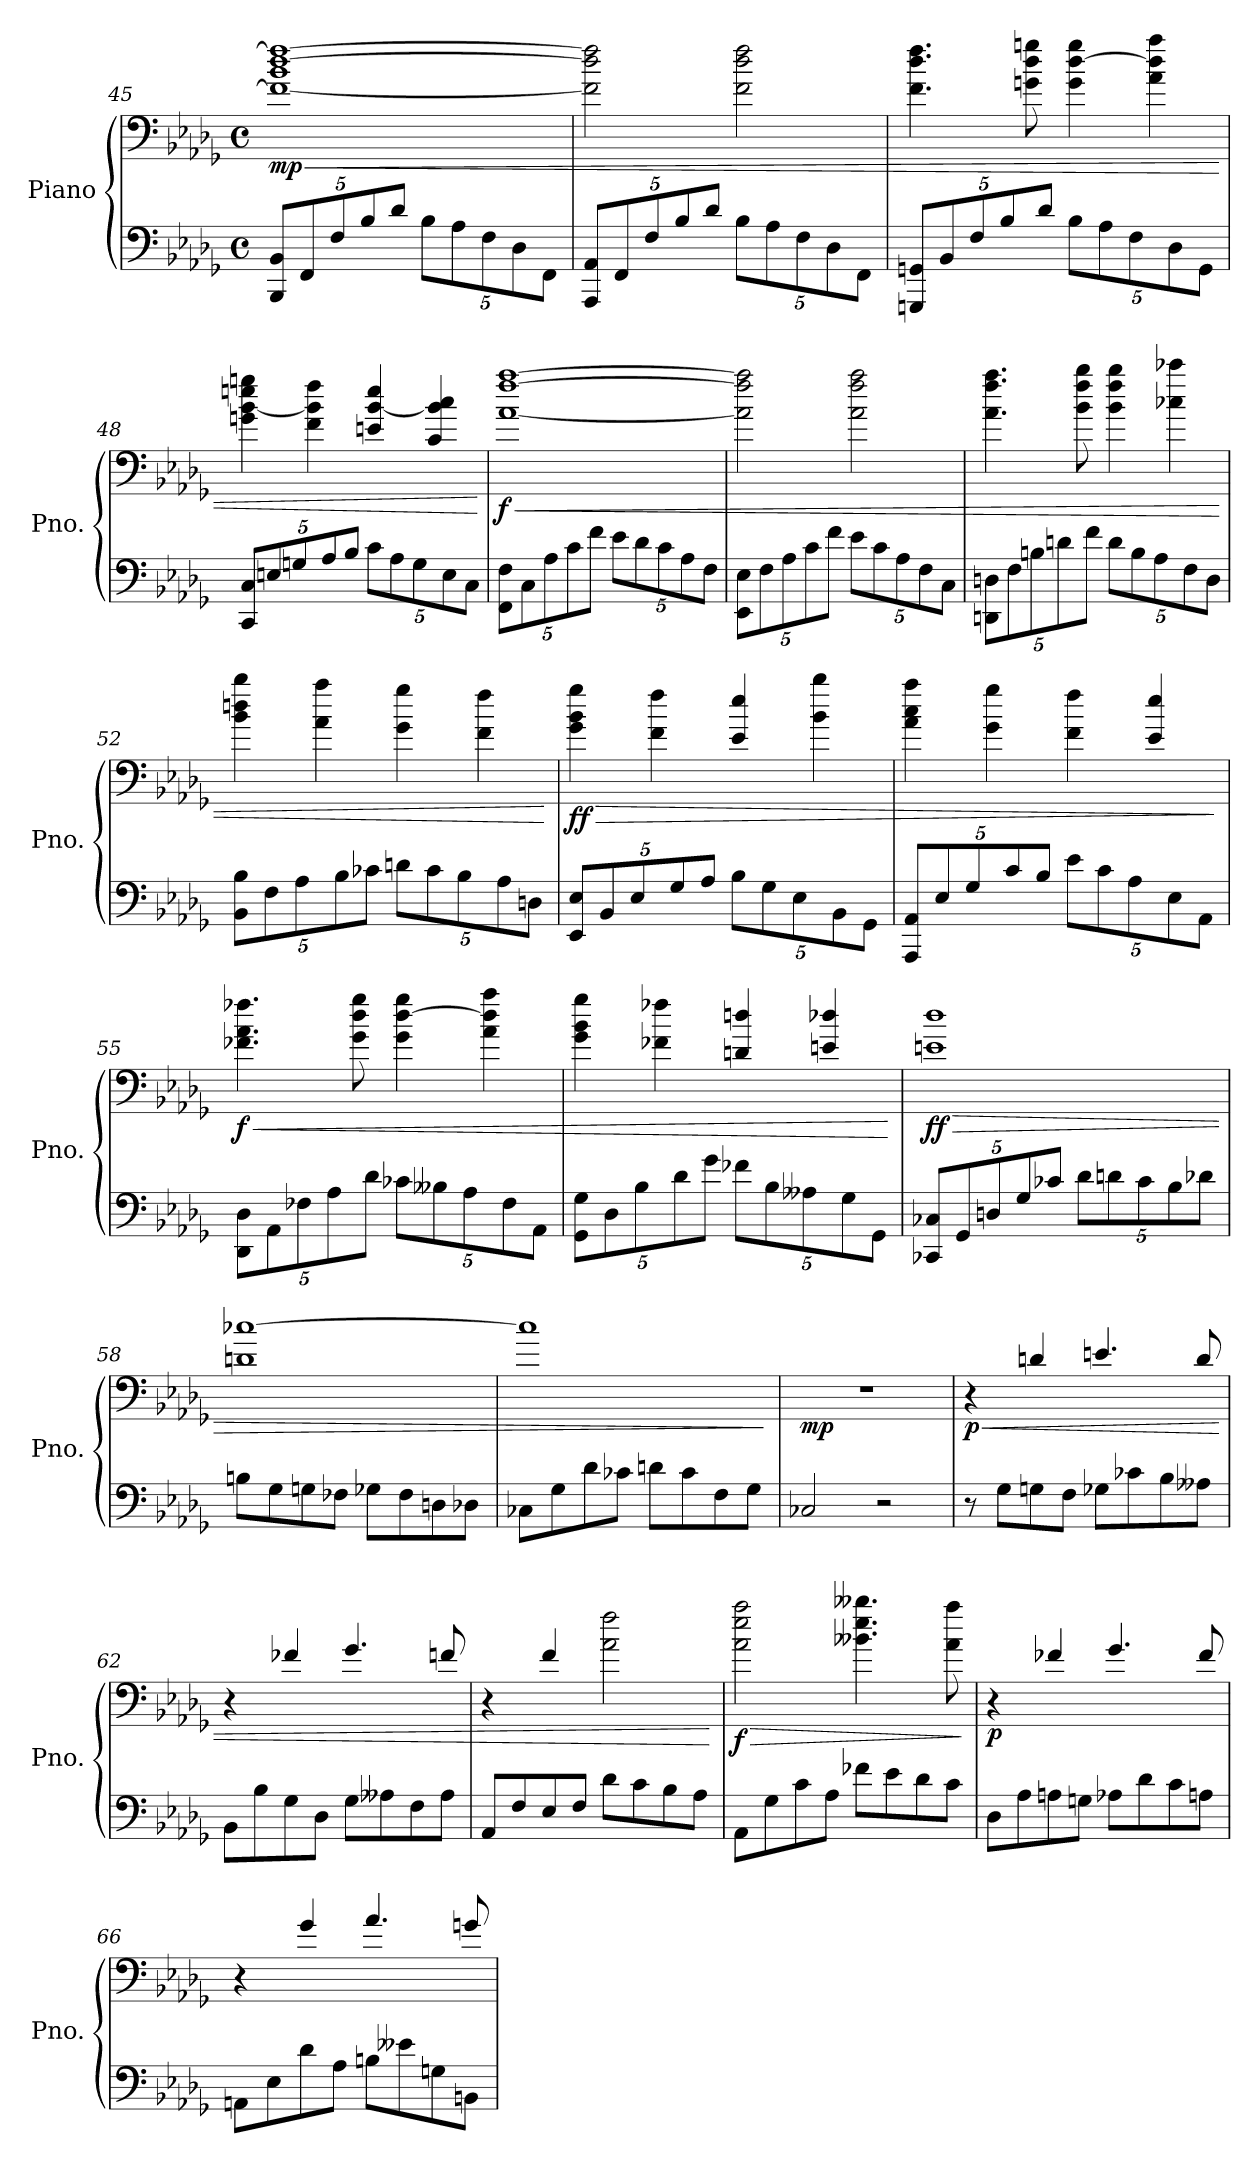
**kern	**kern	**dynam
*part1	*part1	*part1
*staff2	*staff1	*staff1/2
*I"Piano	*	*
*I'Pno.	*	*
*clefF4	*clefF4	*
*k[b-e-a-d-g-]	*k[b-e-a-d-g-]	*
*M4/4	*M4/4	*
*met(c)	*met(c)	*
*Xbrackettup	*	*
=45	=45	=45
!	!	!LO:HP:b
!	!	!LO:DY:n=1:b
10BBB-/ 10BB-/L	1f_ 1b- [1dd- 1ff_	< mp
10FF/	.	.
10F/	.	.
10B-/	.	.
10d-/J	.	.
10B-\L	.	.
10A-\	.	.
10F\	.	.
10D-\	.	.
10FF\J	.	.
!!LO:LB:g=z
=46	=46	=46
10AAA-/ 10AA-/L	2f\] 2dd-\] 2ff\]	.
10FF/	.	.
10F/	.	.
10B-/	.	.
10d-/J	.	.
10B-\L	2f\ 2dd-\ 2ff\	.
10A-\	.	.
10F\	.	.
10D-\	.	.
10FF\J	.	.
=47	=47	=47
10GGGn/ 10GGn/L	4.f\ 4.dd-\ 4.ff\	.
10BB-/	.	.
10F/	.	.
10B-/	.	.
.	8gn\ 8dd-\ 8ggn\	.
10d-/J	.	.
10B-\L	4g\ [4dd-\ 4gg\	.
10A-\	.	.
10F\	.	.
.	4a-\ 4dd-\] 4aa-\	.
10D-\	.	.
10GG\J	.	.
=48	=48	=48
10CC/ 10C/L	4gn\ [4b-\ 4een\ 4ggn\	.
10En/	.	.
10Gn/	.	.
.	4f\ 4b-\] 4ff\	.
10A-/	.	.
10B-/J	.	.
10c\L	4en/ [4b-/ 4ee/	.
10A-\	.	.
10G\	.	.
.	4c/ 4b-/] 4cc/	.
10E\	.	.
10C\J	.	.
.	.	[
!!LO:PB:g=z
=49	=49	=49
!	!	!LO:HP:b
!	!	!LO:DY:n=1:b
10FF\ 10F\L	[1a- [1ff [1aa-	< f
10C\	.	.
10A-\	.	.
10c\	.	.
10f\J	.	.
10e-\L	.	.
10d-\	.	.
10c\	.	.
10A-\	.	.
10F\J	.	.
=50	=50	=50
10EE-\ 10E-\L	2a-\] 2ff\] 2aa-\]	.
10F\	.	.
10A-\	.	.
10c\	.	.
10f\J	.	.
10e-\L	2a-\ 2ff\ 2aa-\	.
10c\	.	.
10A-\	.	.
10F\	.	.
10C\J	.	.
=51	=51	=51
10DDn\ 10Dn\L	4.a-\ 4.ff\ 4.aa-\	.
10F\	.	.
10Bn\	.	.
10dn\	.	.
.	8b-\ 8ff\ 8bb-\	.
10f\J	.	.
10d\L	4b-\ 4ff\ 4bb-\	.
10B\	.	.
10A-\	.	.
.	4cc-X\ 4ccc-X\	.
10F\	.	.
10D\J	.	.
!!LO:LB:g=z
=52	=52	=52
10BB-\ 10B-\L	4b-\ 4ddn\ 4bb-\	.
10F\	.	.
10A-\	.	.
.	4a-\ 4aa-\	.
10B-\	.	.
10c-X\J	.	.
10dn\L	4g-\ 4gg-\	.
10c-\	.	.
10B-\	.	.
.	4f\ 4ff\	.
10A-\	.	.
10Dn\J	.	.
.	.	[
=53	=53	=53
!	!	!LO:HP:b
!	!	!LO:DY:n=1:b
10EE-/ 10E-/L	4g-\ 4b-\ 4gg-\	> ff
10BB-/	.	.
10E-/	.	.
.	4f\ 4ff\	.
10G-/	.	.
10A-/J	.	.
10B-\L	4e-/ 4ee-/	.
10G-\	.	.
10E-\	.	.
.	4b-\ 4bb-\	.
10BB-\	.	.
10GG-\J	.	.
=54	=54	=54
10AAA-/ 10AA-/L	4a-\ 4cc\ 4aa-\	.
10E-/	.	.
10G-/	.	.
.	4g-\ 4gg-\	.
10c/	.	.
10B-/J	.	.
10e-\L	4f\ 4ff\	.
10c\	.	.
10A-\	.	.
.	4e-/ 4ee-/	.
10E-\	.	.
10AA-\J	.	.
.	.	]
!!LO:LB:g=z
=55	=55	=55
!	!	!LO:HP:b
!	!	!LO:DY:n=1:b
10DD-\ 10D-\L	4.f-X\ 4.a-\ 4.ff-X\	< f
10AA-\	.	.
10F-X\	.	.
10A-\	.	.
.	8g-\ 8dd-\ 8gg-\	.
10d-\J	.	.
10c-X\L	4g-\ [4dd-\ 4gg-\	.
10B--X\	.	.
10A-\	.	.
.	4a-\ 4dd-\] 4aa-\	.
10F-\	.	.
10AA-\J	.	.
=56	=56	=56
10GG-\ 10G-\L	4g-\ 4b-\ 4gg-\	.
10D-\	.	.
10B-\	.	.
.	4f-X\ 4ff-X\	.
10d-\	.	.
10g-\J	.	.
10f-X\L	4dn/ 4ddn/	.
10B-\	.	.
10A--X\	.	.
.	4en/ 4dd-X/	.
10G-\	.	.
10GG-\J	.	.
.	.	[
=57	=57	=57
!	!	!LO:HP:b
!	!	!LO:DY:n=1:b
10CC-X/ 10C-X/L	1en 1dd-	> ff
10GG-/	.	.
10Dn/	.	.
10G-/	.	.
10c-X/J	.	.
10d-\L	.	.
10dn\	.	.
10c-\	.	.
10B-\	.	.
10d-X\J	.	.
!!LO:LB:g=z
=58	=58	=58
8Bn\L	1dn [1cc-X	.
8G-\	.	.
8Gn\	.	.
8F-X\J	.	.
8G-X\L	.	.
8F-\	.	.
8Dn\	.	.
8D-X\J	.	.
=59	=59	=59
8C-X\L	1cc-]	.
8G-\	.	.
8d-\	.	.
8c-X\J	.	.
8dn\L	.	.
8c-\	.	.
8F\	.	.
8G-\J	.	.
.	.	]
=60	=60	=60
!	!	!LO:DY:b
2C-X/	1r	mp
2r	.	.
=61	=61	=61
!	!	!LO:HP:b
!	!	!LO:DY:n=1:b
8r	4r	< p
8G-\L	.	.
8Gn\	4dn/	.
8F\J	.	.
8G-X\L	4.en/	.
8c-X\	.	.
8B-\	.	.
8A--X\J	8d/	.
!!LO:LB:g=z
=62	=62	=62
8BB-\L	4r	.
8B-\	.	.
8G-\	4f-X/	.
8D-\J	.	.
8G-\L	4.g-/	.
8A--X\	.	.
8F\	.	.
8A--\J	8fn/	.
=63	=63	=63
8AA-/L	4r	.
8F/	.	.
8E-/	4f/	.
8F/J	.	.
8d-\L	2a-\ 2ff\	.
8c\	.	.
8B-\	.	.
8A-\J	.	.
.	.	[
=64	=64	=64
!	!	!LO:HP:b
!	!	!LO:DY:n=1:b
8AA-\L	2a-\ 2ee-\ 2aa-\	> f
8G-\	.	.
8c\	.	.
8A-\J	.	.
8f-X\L	4.b--X\ 4.ee-\ 4.bb--X\	.
8e-\	.	.
8d-\	.	.
8c\J	8a-\ 8aa-\	.
.	.	]
=65	=65	=65
!	!	!LO:DY:b
8D-\L	4r	p
8A-\	.	.
8An\	4f-X/	.
8Gn\J	.	.
8A-X\L	4.g-/	.
8d-\	.	.
8c\	.	.
8An\J	8f-/	.
!!LO:PB:g=z
=66	=66	=66
8AAn\L	4r	.
8E-\	.	.
8d-\	4g-/	.
8A-\J	.	.
8Bn\L	4.a-/	.
8e--X\	.	.
8Gn\	.	.
8BBn\J	8gn/	.
=	=	=
*-	*-	*-
